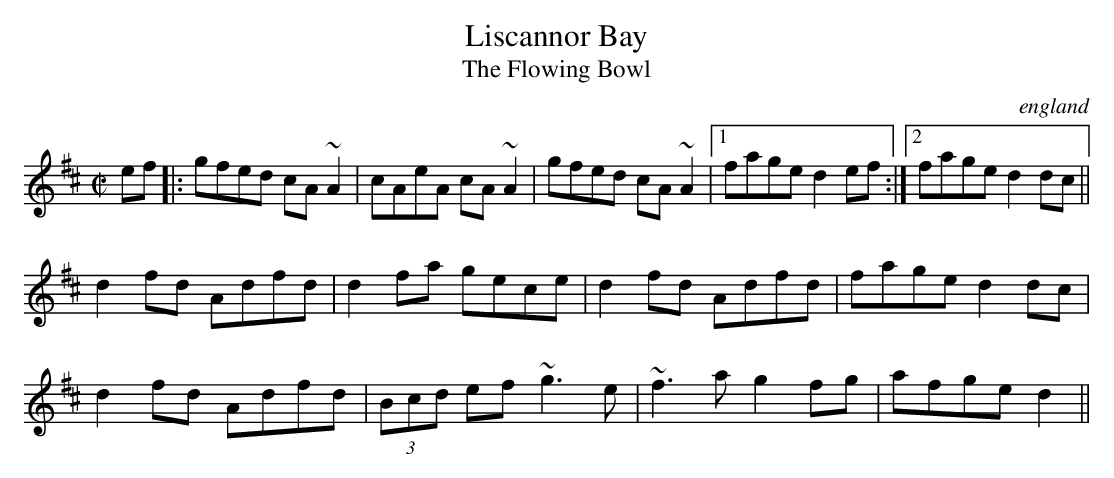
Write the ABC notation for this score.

X:1
T:Liscannor Bay
T:Flowing Bowl, The
O:england
M:C|
K:D
ef|:gfed cA~A2|cAeA cA~A2|gfed cA~A2|1 fage d2ef:|2 fage d2dc||
d2fd Adfd|d2fa gece|d2fd Adfd|fage d2dc|
d2fd Adfd|(3Bcd ef ~g3e|~f3a g2fg|afge d2||
